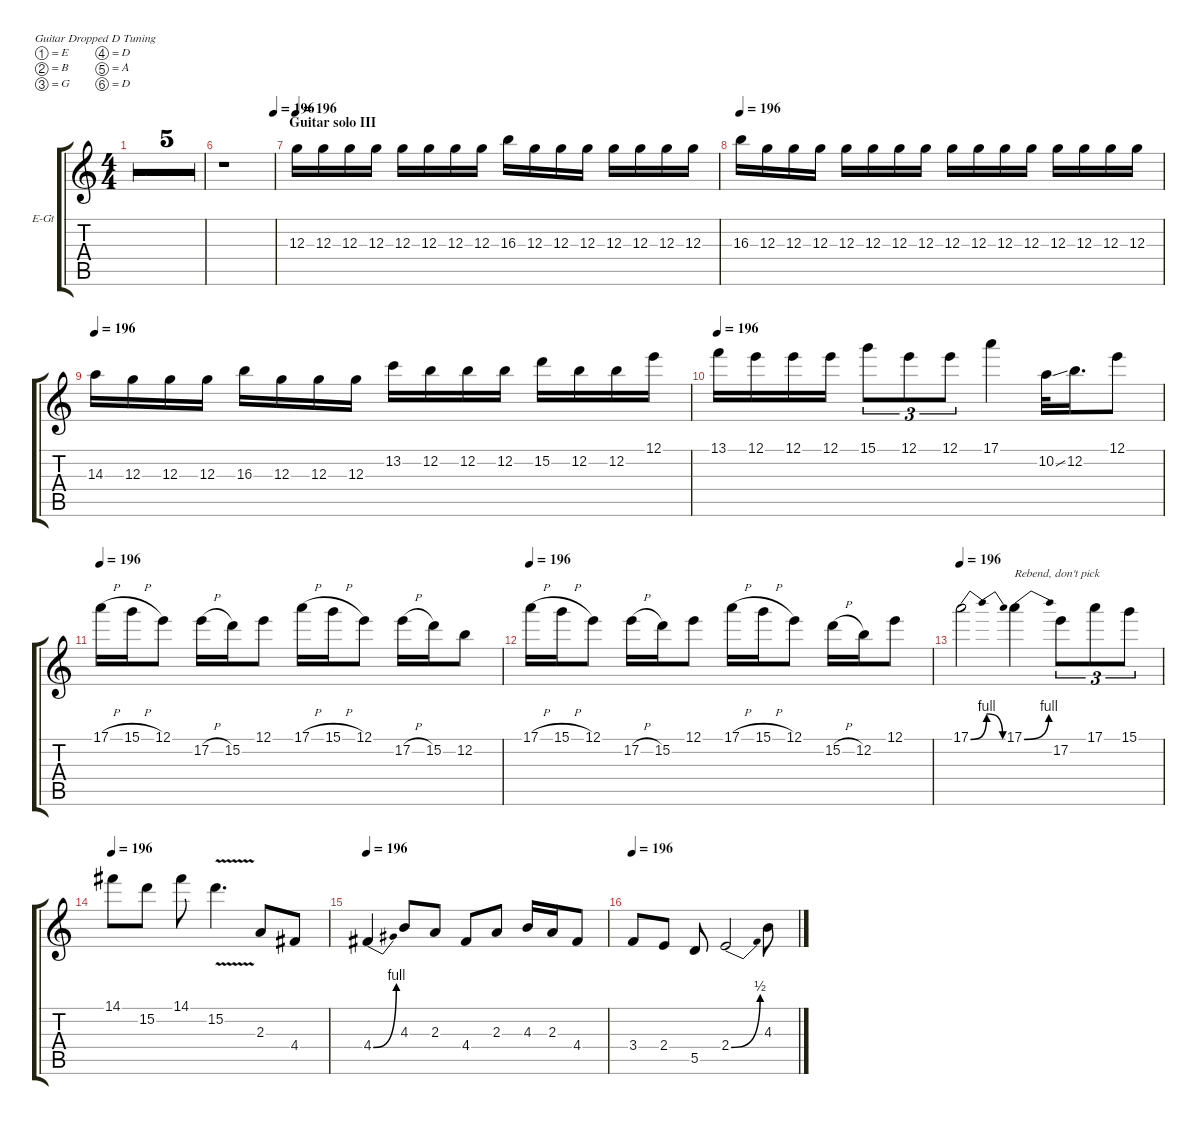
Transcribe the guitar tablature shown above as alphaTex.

\hideDynamics
\bracketExtendMode groupsimilarinstruments
\firstSystemTrackNameOrientation horizontal
\otherSystemsTrackNameOrientation horizontal
\track ("Other 4" "E-Gt") {multiBarRest instrument overdrivenguitar}
\staff {score tabs}
\tuning (E4 B3 G3 D3 A2 D2)
\ts (4 4)
\tempo 98
\clef g2
\ks c
r.1{dy f} |
\tempo 98
r.1 |
r.1 |
r.1 |
r.1 |
\tempo (196 1)
r.1 |
\section ("" "Guitar solo III")
\tempo 196
12.3.16 12.3.16 12.3.16 12.3.16 12.3.16 12.3.16 12.3.16 12.3.16 16.3.16 12.3.16 12.3.16 12.3.16 12.3.16 12.3.16 12.3.16 12.3.16 |
\tempo 196
16.3.16 12.3.16 12.3.16 12.3.16 12.3.16 12.3.16 12.3.16 12.3.16 12.3.16 12.3.16 12.3.16 12.3.16 12.3.16 12.3.16 12.3.16 12.3.16 |
\tempo 196
14.3.16 12.3.16 12.3.16 12.3.16 16.3.16 12.3.16 12.3.16 12.3.16 13.2.16 12.2.16 12.2.16 12.2.16 15.2.16 12.2.16 12.2.16 12.1.16 |
\tempo 196
13.1.16 12.1.16 12.1.16 12.1.16 15.1.8{tu (3 2)} 12.1.8{tu (3 2)} 12.1.8{tu (3 2)} 17.1.4 10.2{ss}.32 12.2.16{d} 12.1.8 |
\tempo 196
17.1{h}.16 15.1{h}.16 12.1.8 17.2{h}.16 15.2.16 12.1.8 17.1{h}.16 15.1{h}.16 12.1.8 17.2{h}.16 15.2.16 12.2.8 |
\tempo 196
17.1{h}.16 15.1{h}.16 12.1.8 17.2{h}.16 15.2.16 12.1.8 17.1{h}.16 15.1{h}.16 12.1.8 15.2{h}.16 12.2.16 12.1.8 |
\tempo 196
17.1{be (bendrelease 0 0 30 4 30 4 60 0)}.2 17.1{be (bend 0 0 60 4)}.4{txt "Rebend, don't pick"} 17.2.8{tu (3 2)} 17.1.8{tu (3 2)} 15.1.8{tu (3 2)} |
\tempo 196
14.1.8 15.2.8 14.1.8 15.2{v}.4{d} 2.3.8 4.4.8 |
\tempo 196
4.4{be (bend 0 0 60 4)}.4 4.3.8 2.3.8 4.4.8 2.3.8 4.3.16 2.3.16 4.4.8 |
\tempo 196
3.4.8 2.4.8 5.5.8 2.4{be (bend 0 0 60 2)}.2 4.3.8
